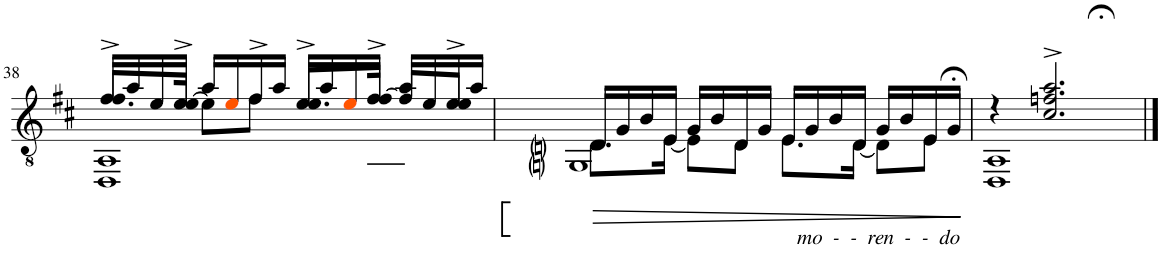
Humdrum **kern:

**kern	**dynam
*part1	*part1
*staff1	*staff1
*I"Guitare classique	*
*I'Guit.	*
!!LO:PB:g=z
*clefGv2	*
*k[f#c#]	*
*M4/4	*
=38	=38
*^	*
*	*^	*
!	!	!LO:N:head=solid	!
16f#^/LL	1DD 1AA	8.f#/L	.
16a/	.	.	.
16e/	.	.	.
16e^/JJ	.	[16e/Jk	.
16a/LL	.	8e\L]	.
16ei/	.	.	.
16f#^/	.	8f#\J	.
16a/JJ	.	.	.
!	!	!LO:N:head=solid	!
16e^/LL	.	8.e/L	.
16a/	.	.	.
16ei/	.	.	.
16f#^/JJ	.	[16f#/Jk	.
16a/LL	.	8f#/L]	.
16e/	.	.	.
16e^/	.	8e/J	.
16a/JJ	.	.	.
=39	=39	=39	=39
!	!	!LO:N:head=solid	!LO:HP:b
16D/LL	1GGnj	8.Dnj\L	>
16G/	.	.	.
16B/	.	.	.
16E/JJ	.	[16E\Jk	.
16G/LL	.	8E\L]	.
16B/	.	.	.
16D/	.	8D\J	.
!LO:TX:b:i:t=mo  -  -  ren  -  -  do	!	!	!
16G/JJ	.	.	.
!	!	!LO:N:head=solid	!
16E/LL	.	8.E\L	.
16G/	.	.	.
16B/	.	.	.
16D/JJ	.	[16D\Jk	.
16G/LL	.	8D\L]	.
16B/	.	.	.
16E/	.	8E\J	.
16G;</JJ	.	.	.
*v	*v	*v	*
.	]
=40	=40
*^	*
4r	1DD 1AA	.
2.c#/;<^ 2.fn/;<^ 2.a/;<^	.	.
*v	*v	*
==	==
*-	*-
